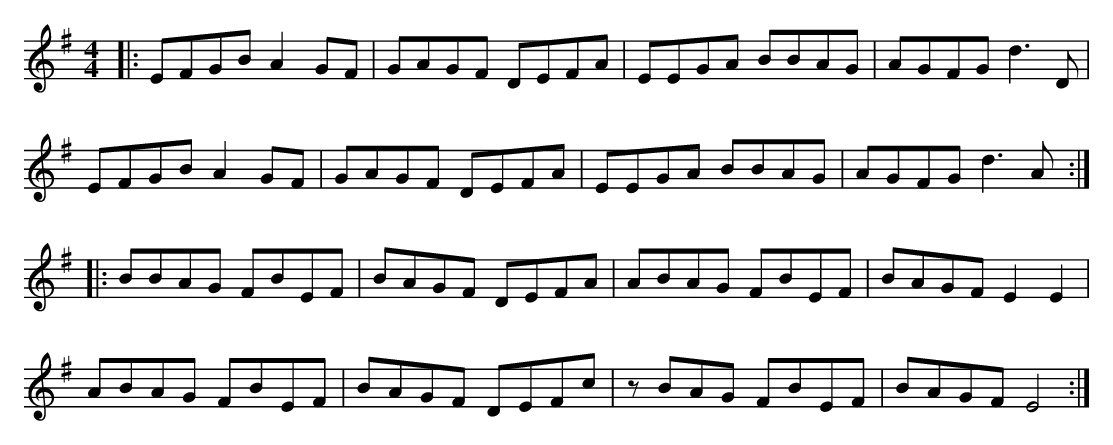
X:1
M:4/4
K:Emin
|:EFGB A2GF|GAGF DEFA|EEGA BBAG|AGFG d3D|
EFGB A2GF|GAGF DEFA|EEGA BBAG|AGFG d3A:|
|:BBAG FBEF|BAGF DEFA|ABAG FBEF|BAGF E2E2|
ABAG FBEF|BAGF DEFc|zBAG FBEF|BAGF E4:|
